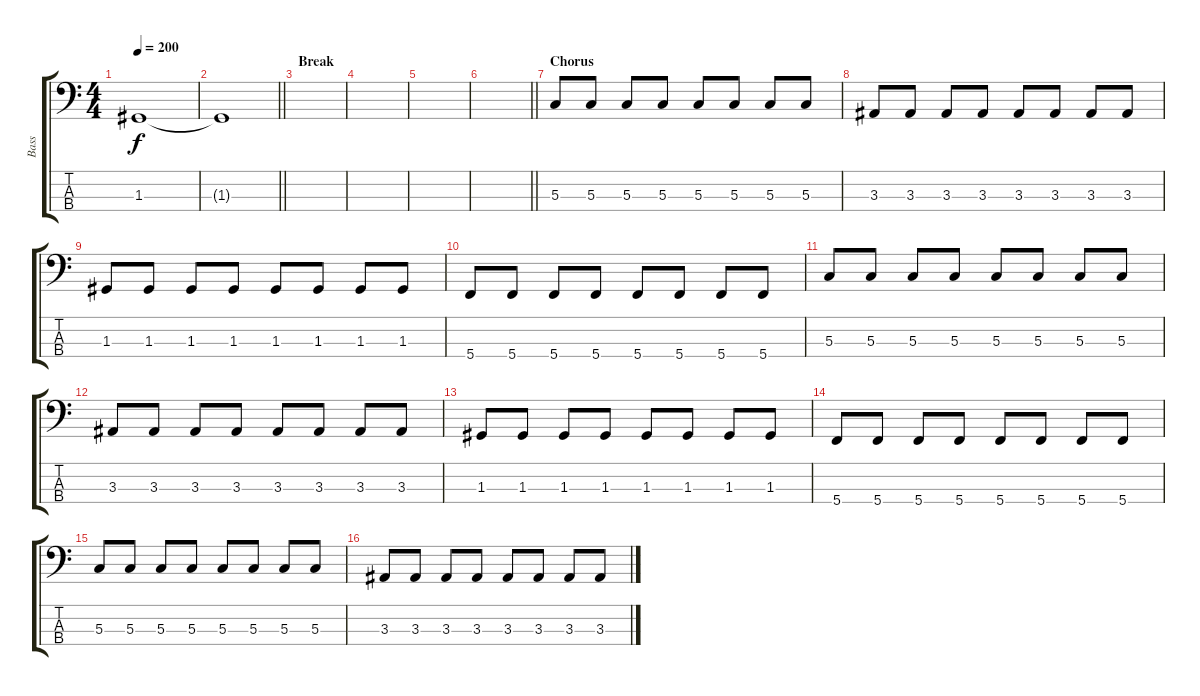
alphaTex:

\track ("Bass" "Bass") {instrument electricbasspick}
\staff {score tabs}
\tuning (F2 C2 G1 C1) {hide}
\ts (4 4)
\tempo 200
\clef f4
\ks c
1.3{t}.1{dy f} |
\barLineRight lightlight
1.3{t}.1 |
\section ("" "Break")
|
|
|
\barLineRight lightlight
|
\section ("" "Chorus")
5.3.8 5.3.8 5.3.8 5.3.8 5.3.8 5.3.8 5.3.8 5.3.8 |
3.3.8 3.3.8 3.3.8 3.3.8 3.3.8 3.3.8 3.3.8 3.3.8 |
1.3.8 1.3.8 1.3.8 1.3.8 1.3.8 1.3.8 1.3.8 1.3.8 |
5.4.8 5.4.8 5.4.8 5.4.8 5.4.8 5.4.8 5.4.8 5.4.8 |
5.3.8 5.3.8 5.3.8 5.3.8 5.3.8 5.3.8 5.3.8 5.3.8 |
3.3.8 3.3.8 3.3.8 3.3.8 3.3.8 3.3.8 3.3.8 3.3.8 |
1.3.8 1.3.8 1.3.8 1.3.8 1.3.8 1.3.8 1.3.8 1.3.8 |
5.4.8 5.4.8 5.4.8 5.4.8 5.4.8 5.4.8 5.4.8 5.4.8 |
5.3.8 5.3.8 5.3.8 5.3.8 5.3.8 5.3.8 5.3.8 5.3.8 |
3.3.8 3.3.8 3.3.8 3.3.8 3.3.8 3.3.8 3.3.8 3.3.8
